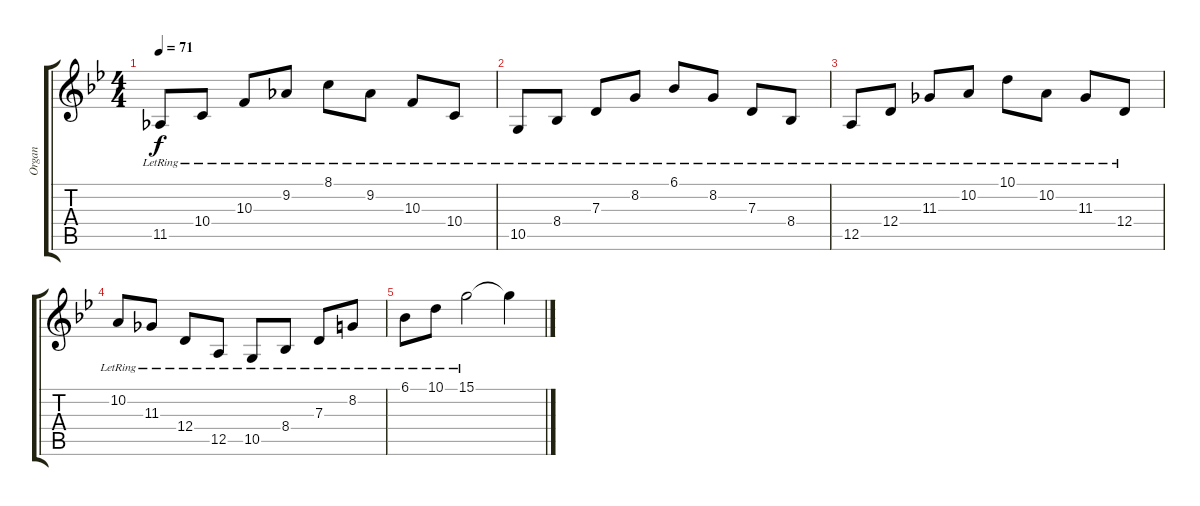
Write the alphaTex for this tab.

\track ("Organ" "Organ") {instrument electricpiano1}
\staff {score tabs}
\tuning (E4 B3 G3 D3 A2 E2) {hide}
\ts (4 4)
\tempo 71
\clef g2
\ks gminor
11.5{lr}.8{dy f} 10.4{lr}.8 10.3{lr}.8 9.2{lr}.8 8.1{lr}.8 9.2{lr}.8 10.3{lr}.8 10.4{lr}.8 |
10.5{lr}.8 8.4{lr}.8 7.3{lr}.8 8.2{lr}.8 6.1{lr}.8 8.2{lr}.8 7.3{lr}.8 8.4{lr}.8 |
12.5{lr}.8 12.4{lr}.8 11.3{lr}.8 10.2{lr}.8 10.1{lr}.8 10.2{lr}.8 11.3{lr}.8 12.4{lr}.8 |
10.2{lr}.8 11.3{lr}.8 12.4{lr}.8 12.5{lr}.8 10.5{lr}.8 8.4{lr}.8 7.3{lr}.8 8.2{lr}.8 |
6.1{lr}.8 10.1{lr}.8 15.1{lr}.2 15.1{t}.4
